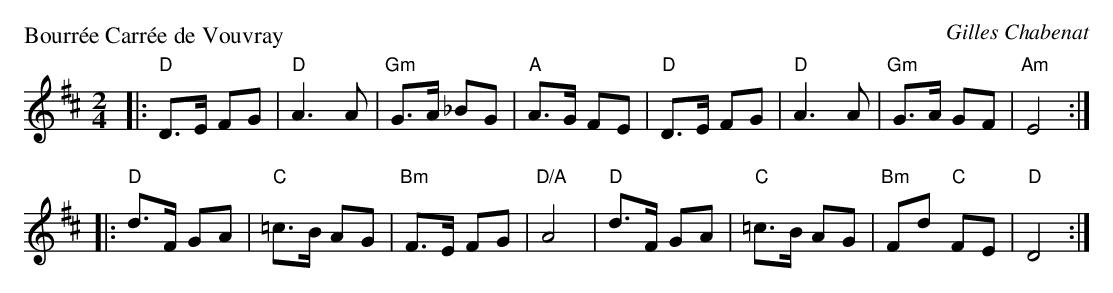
X:1
P: Bourr\'ee Carr\'ee de Vouvray
C: Gilles Chabenat
M: 2/4
L: 1/8
K: D
|:\
"D"D>E FG | "D"A3 A | "Gm"G>A _BG | "A"A>G FE |\
"D"D>E FG | "D"A3 A | "Gm"G>A GF | "Am"E4 :|
|:\
"D"d>F GA | "C"=c>B AG | "Bm"F>E FG | "D/A"A4 |\
"D"d>F GA | "C"=c>B AG | "Bm"Fd "C"FE | "D"D4 :|
